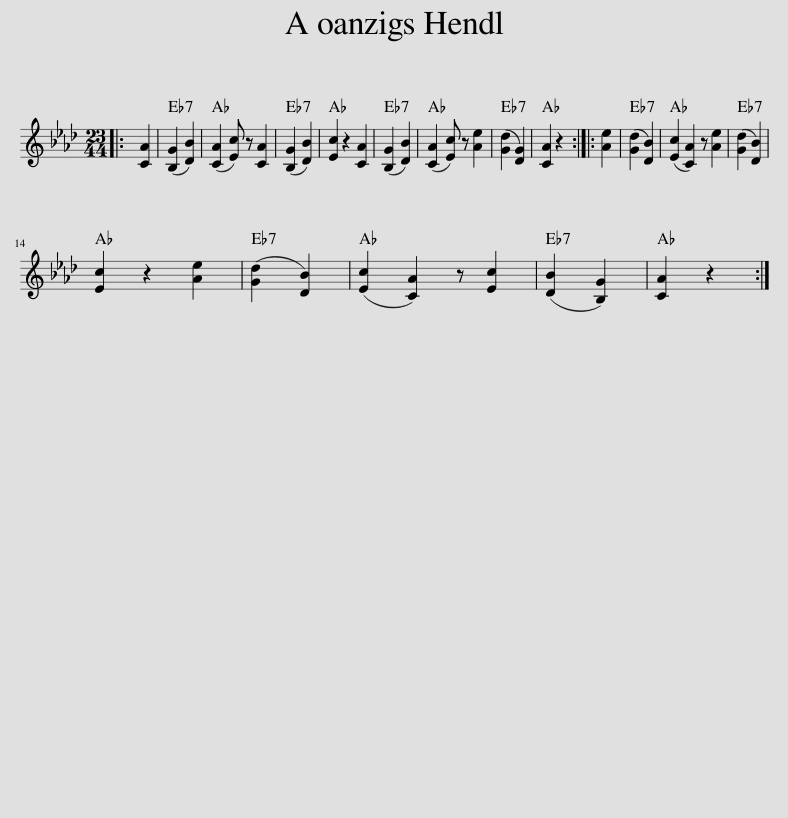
X:1
L:1/8
M:23/44
I:linebreak $
K:Ab
V:1 treble
V:1
|: [CA]2 | ([B,G]2 [DB]2) | ([CA]2 [Ec]) z [CA]2 | ([B,G]2 [DB]2) | [Ec]2 z2 [CA]2 | %5
 ([B,G]2 [DB]2) | ([CA]2 [Ec]) z [Ae]2 | ([Gd]2 [DG]2) | [CA]2 z2 :: [Ae]2 | %10
 ([Gd]2 [DB]2) | ([Ec]2 [CA]2) z [Ae]2 | ([Gd]2 [DB]2) |$ [Ec]2 z2 [Ae]2 | ([Gd]2 [DB]2) | %15
 ([Ec]2 [CA]2) z [Ec]2 | ([DB]2 [B,G]2) | [CA]2 z2 :| %18
